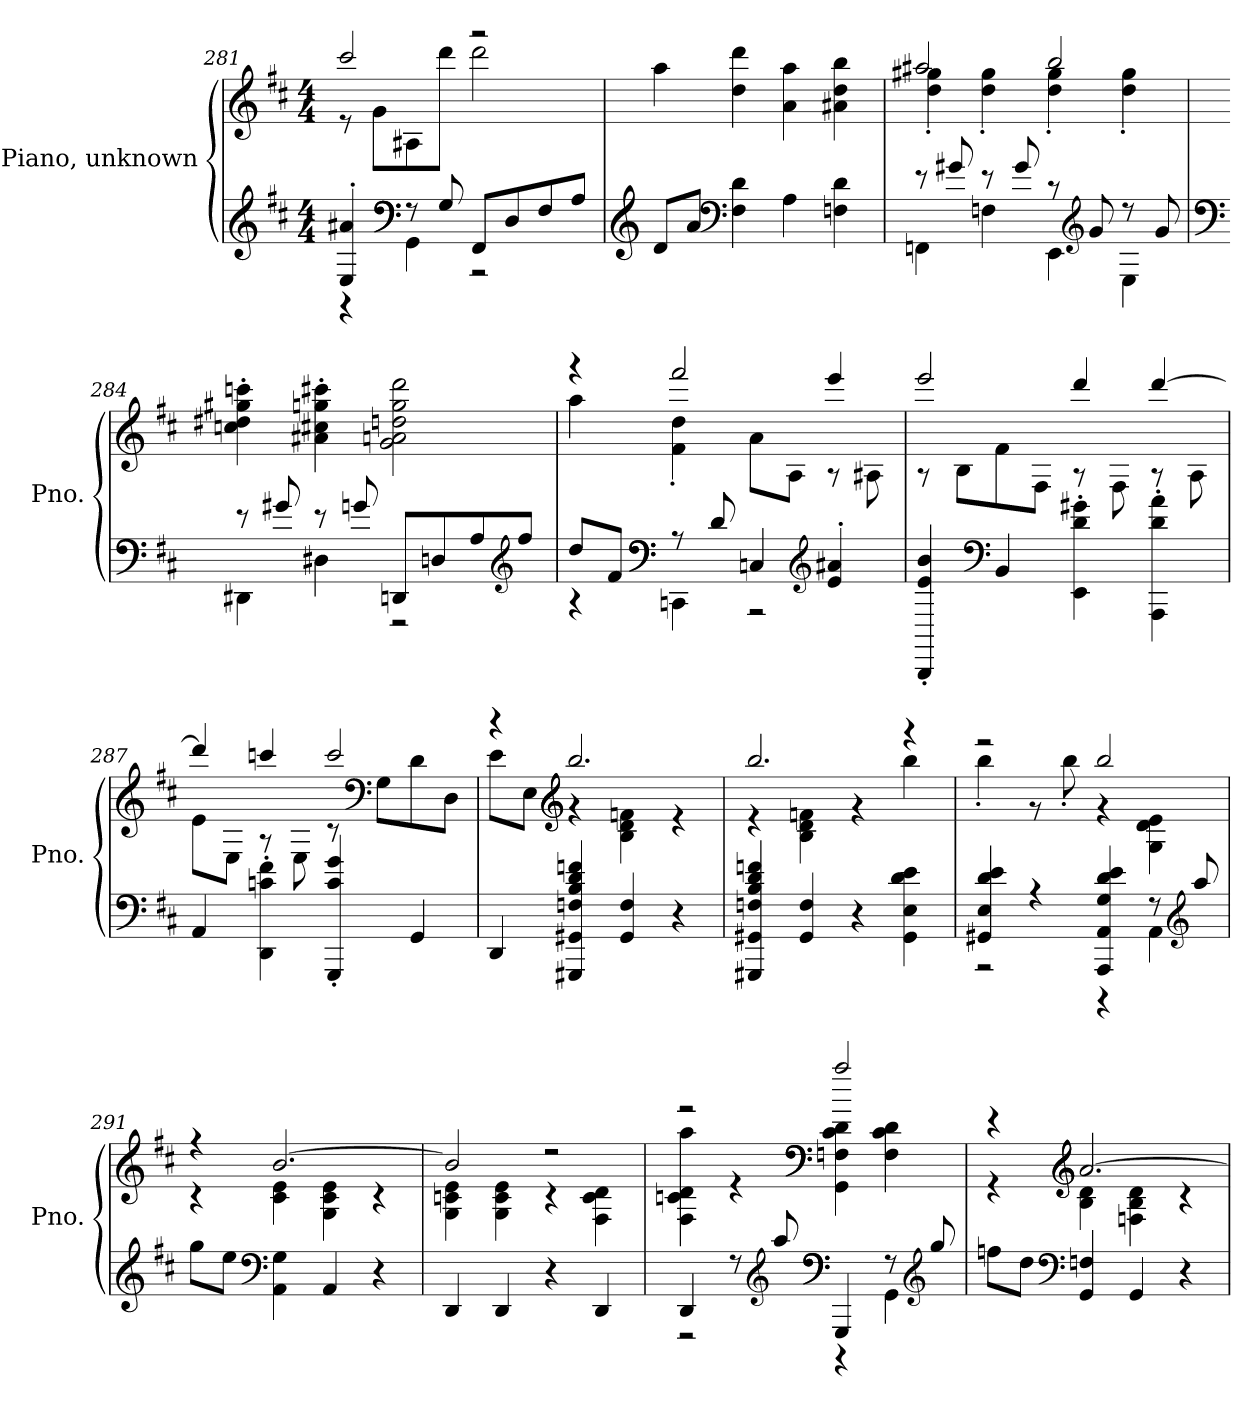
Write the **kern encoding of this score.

**kern	**kern
*part1	*part1
*staff2	*staff1
*I"Piano, unknown	*
*I'Pno.	*
*clefG2	*clefG2
*k[f#c#]	*k[f#c#]
*M4/4	*M4/4
=281	=281
*^	*^
4E/' 4a#X/'	4r	2ccc#/	8r
.	.	.	8g\L
*clefF4	*	*	*
8r	4GG\	.	8A#X\
8G/	.	.	8ddd\J
8FF#/L	2r	2r	2ddd\
8D/	.	.	.
8F#/	.	.	.
8A/J	.	.	.
*v	*v	*	*
*	*v	*v
!!LO:PB:g=z
=282	=282
*clefG2	*
8d/L	4aa\
8a/J	.
*clefF4	*
4F#\ 4d\	4dd\ 4ddd\
4A\	4a\ 4aa\
4Fn\ 4d\	4a#X\ 4dd\ 4bb\
=283	=283
*^	*^
8r	4FFn\	2aa#X/	4dd\' 4gg#X\'
8g#X/	.	.	.
8r	4Fn\	.	4dd\' 4gg#\'
8g#/	.	.	.
8r	4EE\	2bb/	4dd\' 4gg#\'
*clefG2	*	*	*
8g#/	.	.	.
8r	4E\	.	4dd\' 4gg#\'
8g#/	.	.	.
*	*	*v	*v
=284	=284	=284
*clefF4	*	*
8r	4DD#X\	4ccn\' 4dd#X\' 4gg#X\' 4cccn\'
8g#X/	.	.
8r	4D#X\	4a#X\' 4cc#X\' 4ggn\' 4ccc#X\'
8gn/	.	.
8DDn/L	2r	2g\ 2an\ 2ddn\ 2gg\ 2ddd\
8Dn/	.	.
8A/	.	.
*clefG2	*	*
8ff#/J	.	.
!!LO:LB:g=z
=285	=285	=285
*	*	*^
8dd/L	4r	4r	4aa\
8f#/J	.	.	.
*clefF4	*	*	*
8r	4CCn\	2fff#/	4f#\' 4dd\'
8d/	.	.	.
4Cn/	2r	.	8a\L
.	.	.	8A\J
*clefG2	*	*	*
4e/' 4a#X/'	.	4eee/	8r
.	.	.	8A#X\
*v	*v	*	*
=286	=286	=286
4BBB/' 4e/' 4b/'	2eee/	8r
.	.	8B\L
*clefF4	*	*
4BB/	.	8f#\
.	.	8F#\J
4EE\' 4d\' 4g#X\'	4ddd/	8r
.	.	8F#\
4AAA\' 4d\' 4a\'	[4ddd/	8r
.	.	8A\
=287	=287	=287
4AA/	4ddd/]	8e\L
.	.	8E\J
4DD\' 4cn\' 4f#\'	4cccn/	8r
.	.	8E\
4GGG/' 4c/' 4g/'	2ccc/	8r
*	*clefF4	*
.	.	8G\L
4GG/	.	8d\
.	.	8D\J
=288	=288	=288
4DD/	4r	8e\L
.	.	8E\J
*	*clefG2	*
4GGG#X/ 4GG#X/ 4Fn/ 4B/ 4d/ 4fn/	2.bb/	4r
4GG#/ 4F/	.	4B\ 4d\ 4fn\
4r	.	4r
!!LO:LB:g=z	!!
=289	=289	=289
4GGG#X/ 4GG#X/ 4Fn/ 4B/ 4d/ 4fn/	2.bb/	4r
4GG#/ 4F/	.	4B\ 4d\ 4fn\
4r	.	4r
4GG#\ 4E\ 4d\ 4e\	4r	4bb\
=290	=290	=290
*^	*	*
4GG#X/ 4E/ 4d/ 4e/	2r	2r	4bb'\
4r	.	.	8r
.	.	.	8bb'\
4AAA/ 4AA/ 4G/ 4d/ 4e/	4r	2bb/	4r
8r	4AA\	.	4G\ 4d\ 4e\
*clefG2	*	*	*
8aa/	.	.	.
*v	*v	*	*
=291	=291	=291
8gg\L	4r	4r
8ee\J	.	.
*clefF4	*	*
4AA\ 4G\	[2.b/	4c#\ 4e\
4AA/	.	4G\ 4c#\ 4e\
4r	.	4r
=292	=292	=292
4DD/	2b/]	4G\ 4cn\ 4e\
4DD/	.	4G\ 4c\ 4e\
4r	2r	4r
4DD/	.	4F#\ 4c\ 4d\
!!LO:LB:g=z	!!
=293	=293	=293
*^	*	*
4DD/	2r	2r	4F#\ 4cn\ 4d\ 4aa\
8r	.	.	4r
*clefG2	*	*	*
8aa/	.	.	.
*clefF4	*	*clefF4	*
4GGG/	4r	2aa/	4GG\ 4Fn\ 4c\ 4d\
8r	4GG\	.	4F\ 4c\ 4d\
*clefG2	*	*	*
8gg/	.	.	.
*v	*v	*	*
=294	=294	=294
8ffn\L	4r	4r
8dd\J	.	.
*clefF4	*clefG2	*
4GG/ 4Fn/	[2.a/	4B\ 4d\
4GG/	.	4Fn\ 4B\ 4d\
4r	.	4r
*	*v	*v
=	=
*-	*-
